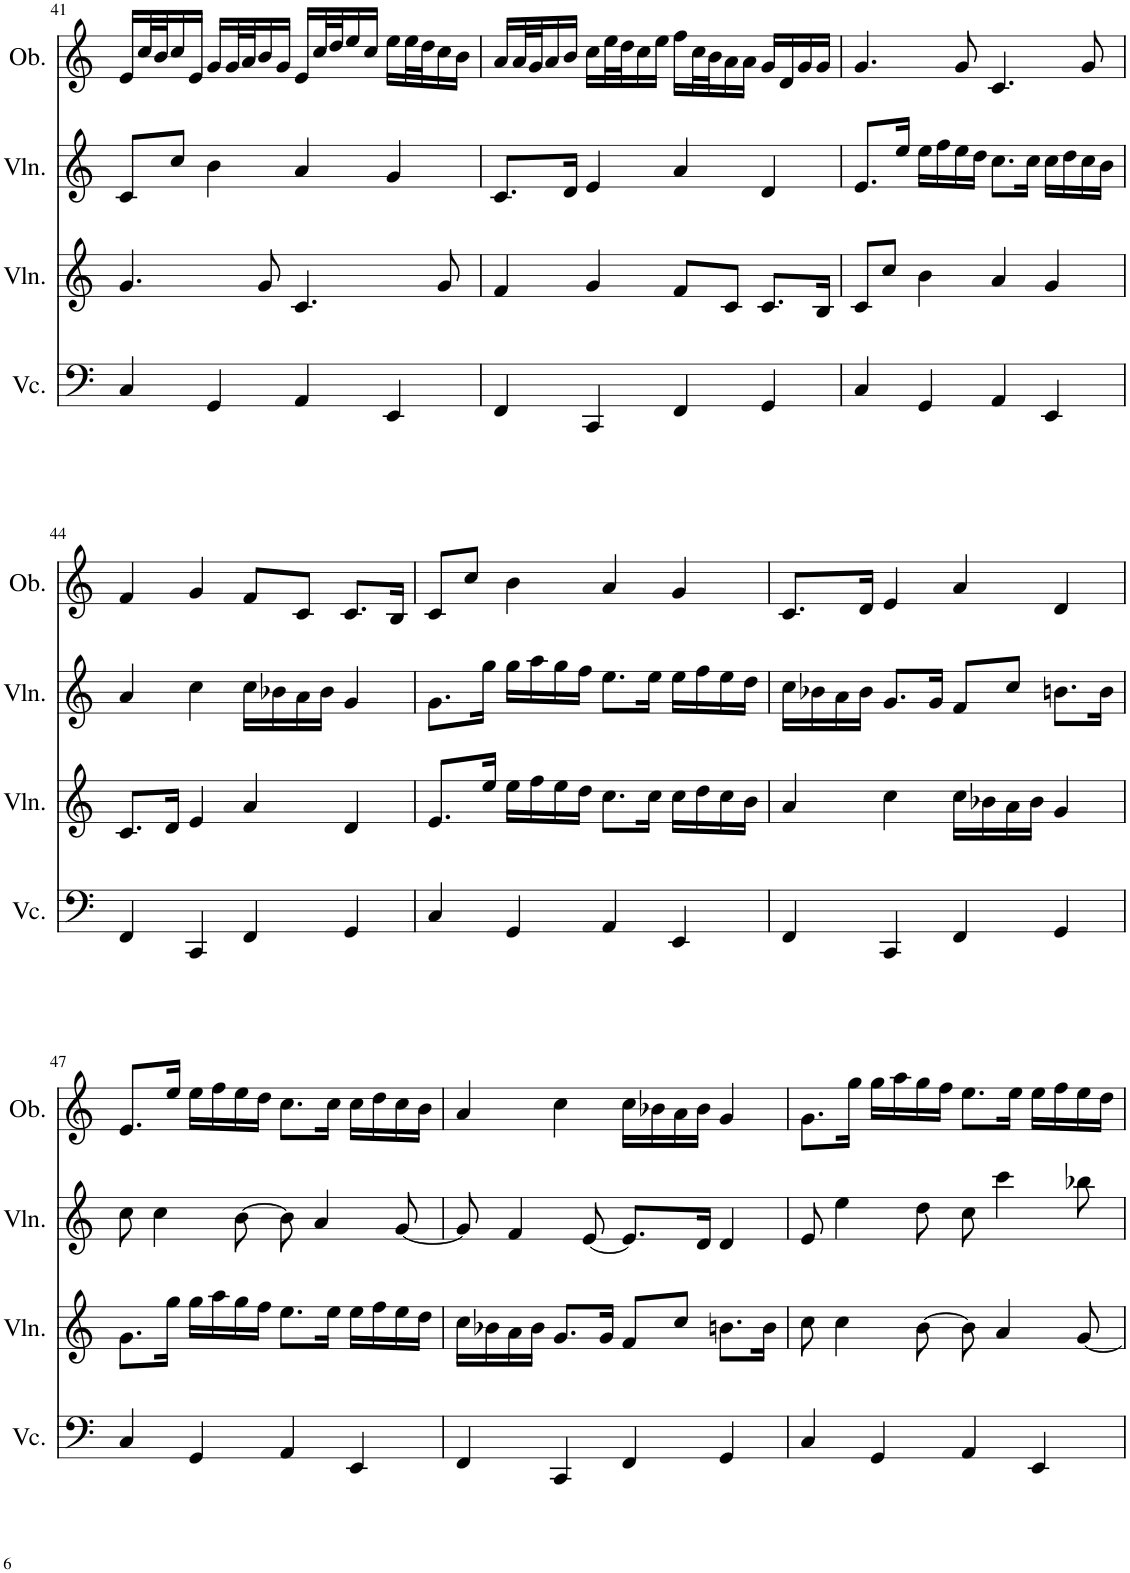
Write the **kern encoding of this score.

**kern	**kern	**kern	**kern
*part4	*part3	*part2	*part1
*staff4	*staff3	*staff2	*staff1
*I"Violoncello, Basso	*I"Violin, Violino II	*I"Violin, Violino I	*I"Oboe
*I'Vc.	*I'Vln.	*I'Vln.	*I'Ob.
!!LO:PB:g=z
*clefF4	*clefG2	*clefG2	*clefG2
*k[]	*k[]	*k[]	*k[]
*M4/4	*M4/4	*M4/4	*M4/4
=41	=41	=41	=41
4C/	4.g/	8c/L	16e/LL
.	.	.	32cc/L
.	.	.	32b/J
.	.	8cc/J	16cc/
.	.	.	16e/JJ
4GG/	.	4b\	16g/LL
.	.	.	32g/L
.	.	.	32a/J
.	8g/	.	16b/
.	.	.	16g/JJ
4AA/	4.c/	4a/	16e/LL
.	.	.	32cc/L
.	.	.	32dd/J
.	.	.	16ee/
.	.	.	16cc/JJ
4EE/	.	4g/	16ee\LL
.	.	.	32ee\L
.	.	.	32dd\J
.	8g/	.	16cc\
.	.	.	16b\JJ
=42	=42	=42	=42
4FF/	4f/	8.c/L	16a/LL
.	.	.	32a/L
.	.	.	32g/J
.	.	.	16a/
.	.	16d/Jk	16b/JJ
4CC/	4g/	4e/	16cc\LL
.	.	.	32ee\L
.	.	.	32dd\J
.	.	.	16cc\
.	.	.	16ee\JJ
4FF/	8f/L	4a/	16ff\LL
.	.	.	32cc\L
.	.	.	32b\J
.	8c/J	.	16a\
.	.	.	16a\JJ
4GG/	8.c/L	4d/	16g/LL
.	.	.	16d/
.	.	.	16g/
.	16B/Jk	.	16g/JJ
=43	=43	=43	=43
4C/	8c/L	8.e/L	4.g/
.	8cc/J	.	.
.	.	16ee/Jk	.
4GG/	4b\	16ee\LL	.
.	.	16ff\	.
.	.	16ee\	8g/
.	.	16dd\JJ	.
4AA/	4a/	8.cc\L	4.c/
.	.	16cc\Jk	.
4EE/	4g/	16cc\LL	.
.	.	16dd\	.
.	.	16cc\	8g/
.	.	16b\JJ	.
!!LO:LB:g=z
=44	=44	=44	=44
4FF/	8.c/L	4a/	4f/
.	16d/Jk	.	.
4CC/	4e/	4cc\	4g/
4FF/	4a/	16cc\LL	8f/L
.	.	16b-X\	.
.	.	16a\	8c/J
.	.	16b-\JJ	.
4GG/	4d/	4g/	8.c/L
.	.	.	16B/Jk
=45	=45	=45	=45
4C/	8.e/L	8.g\L	8c/L
.	.	.	8cc/J
.	16ee/Jk	16gg\Jk	.
4GG/	16ee\LL	16gg\LL	4b\
.	16ff\	16aa\	.
.	16ee\	16gg\	.
.	16dd\JJ	16ff\JJ	.
4AA/	8.cc\L	8.ee\L	4a/
.	16cc\Jk	16ee\Jk	.
4EE/	16cc\LL	16ee\LL	4g/
.	16dd\	16ff\	.
.	16cc\	16ee\	.
.	16b\JJ	16dd\JJ	.
=46	=46	=46	=46
4FF/	4a/	16cc\LL	8.c/L
.	.	16b-X\	.
.	.	16a\	.
.	.	16b-\JJ	16d/Jk
4CC/	4cc\	8.g/L	4e/
.	.	16g/Jk	.
4FF/	16cc\LL	8f/L	4a/
.	16b-X\	.	.
.	16a\	8cc/J	.
.	16b-\JJ	.	.
4GG/	4g/	8.bn\L	4d/
.	.	16b\Jk	.
!!LO:LB:g=z
=47	=47	=47	=47
4C/	8.g\L	8cc\	8.e/L
.	.	4cc\	.
.	16gg\Jk	.	16ee/Jk
4GG/	16gg\LL	.	16ee\LL
.	16aa\	.	16ff\
.	16gg\	[8b\	16ee\
.	16ff\JJ	.	16dd\JJ
4AA/	8.ee\L	8b\]	8.cc\L
.	.	4a/	.
.	16ee\Jk	.	16cc\Jk
4EE/	16ee\LL	.	16cc\LL
.	16ff\	.	16dd\
.	16ee\	[8g/	16cc\
.	16dd\JJ	.	16b\JJ
=48	=48	=48	=48
4FF/	16cc\LL	8g/]	4a/
.	16b-X\	.	.
.	16a\	4f/	.
.	16b-\JJ	.	.
4CC/	8.g/L	.	4cc\
.	.	[8e/	.
.	16g/Jk	.	.
4FF/	8f/L	8.e/L]	16cc\LL
.	.	.	16b-X\
.	8cc/J	.	16a\
.	.	16d/Jk	16b-\JJ
4GG/	8.bn\L	4d/	4g/
.	16b\Jk	.	.
=49	=49	=49	=49
4C/	8cc\	8e/	8.g\L
.	4cc\	4ee\	.
.	.	.	16gg\Jk
4GG/	.	.	16gg\LL
.	.	.	16aa\
.	[8b\	8dd\	16gg\
.	.	.	16ff\JJ
4AA/	8b\]	8cc\	8.ee\L
.	4a/	4ccc\	.
.	.	.	16ee\Jk
4EE/	.	.	16ee\LL
.	.	.	16ff\
.	[8g/	8bb-X\	16ee\
.	.	.	16dd\JJ
=	=	=	=
*-	*-	*-	*-
